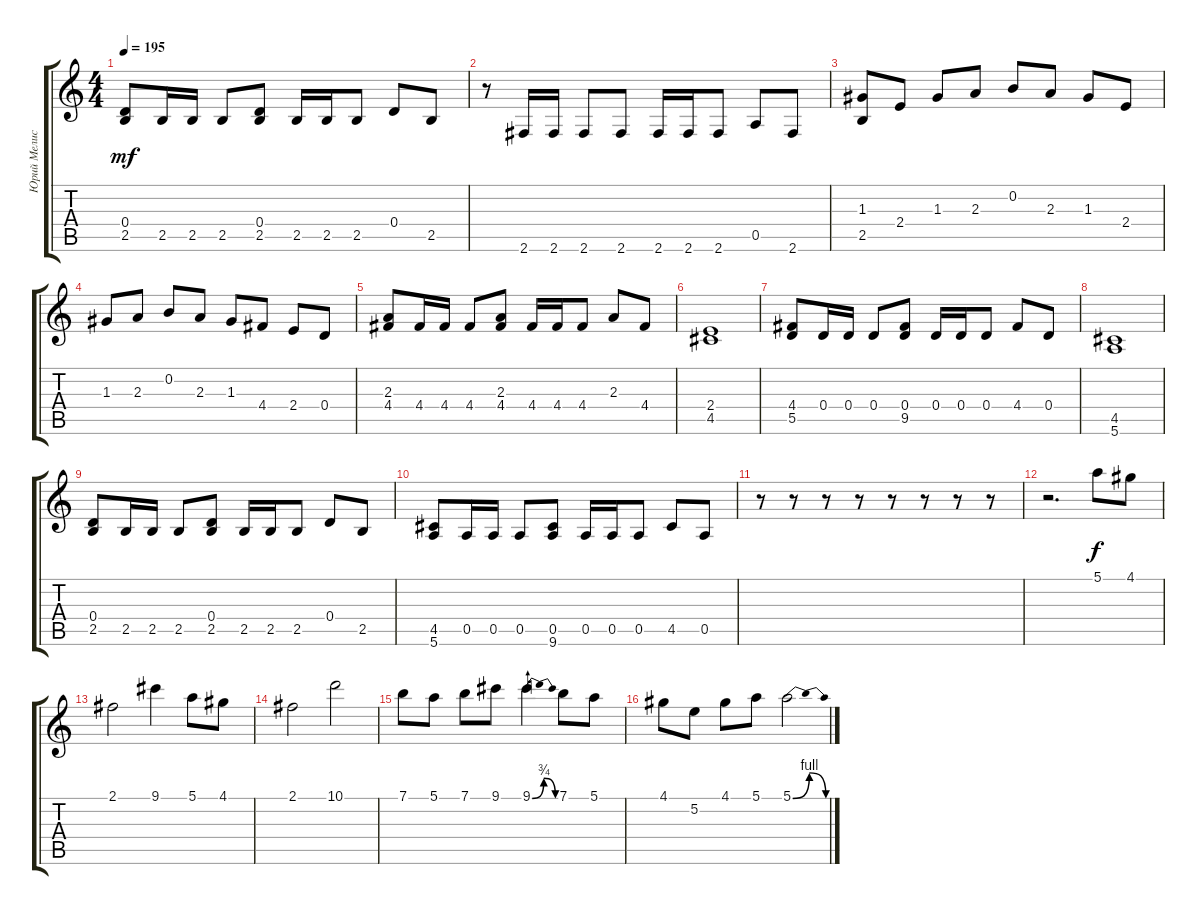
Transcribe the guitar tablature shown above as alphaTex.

\track ("Юрий Мелисов" "Юрий Мелис") {instrument distortionguitar}
\staff {score tabs}
\tuning (E4 B3 G3 D3 A2 E2) {hide}
\ts (4 4)
\tempo 195
\clef g2
\ks c
(0.4 2.5).8{dy mf} 2.5.16 2.5.16 2.5.8 (0.4 2.5).8 2.5.16 2.5.16 2.5.8 0.4.8 2.5.8 |
r.8 2.6.16 2.6.16 2.6.8 2.6.8 2.6.16 2.6.16 2.6.8 0.5.8 2.6.8 |
(1.3 2.5).8 2.4.8 1.3.8 2.3.8 0.2.8 2.3.8 1.3.8 2.4.8 |
1.3.8 2.3.8 0.2.8 2.3.8 1.3.8 4.4.8 2.4.8 0.4.8 |
(2.3 4.4).8 4.4.16 4.4.16 4.4.8 (2.3 4.4).8 4.4.16 4.4.16 4.4.8 2.3.8 4.4.8 |
(2.4 4.5).1 |
(4.4 5.5).8 0.4.16 0.4.16 0.4.8 (0.4 9.5).8 0.4.16 0.4.16 0.4.8 4.4.8 0.4.8 |
(4.5 5.6).1 |
(0.4 2.5).8 2.5.16 2.5.16 2.5.8 (0.4 2.5).8 2.5.16 2.5.16 2.5.8 0.4.8 2.5.8 |
(4.5 5.6).8 0.5.16 0.5.16 0.5.8 (0.5 9.6).8 0.5.16 0.5.16 0.5.8 4.5.8 0.5.8 |
r.8 r.8 r.8 r.8 r.8 r.8 r.8 r.8 |
r.2{d} 5.1.8{dy f} 4.1.8 |
2.1.2 9.1.4 5.1.8 4.1.8 |
2.1.2 10.1.2 |
7.1.8 5.1.8 7.1.8 9.1.8 9.1{be (bendrelease 0 0 10 3 10 3 60 0)}.4 7.1.8 5.1.8 |
4.1.8 5.2.8 4.1.8 5.1.8 5.1{be (bendrelease 0 0 15 4 15 4 60 0)}.2
